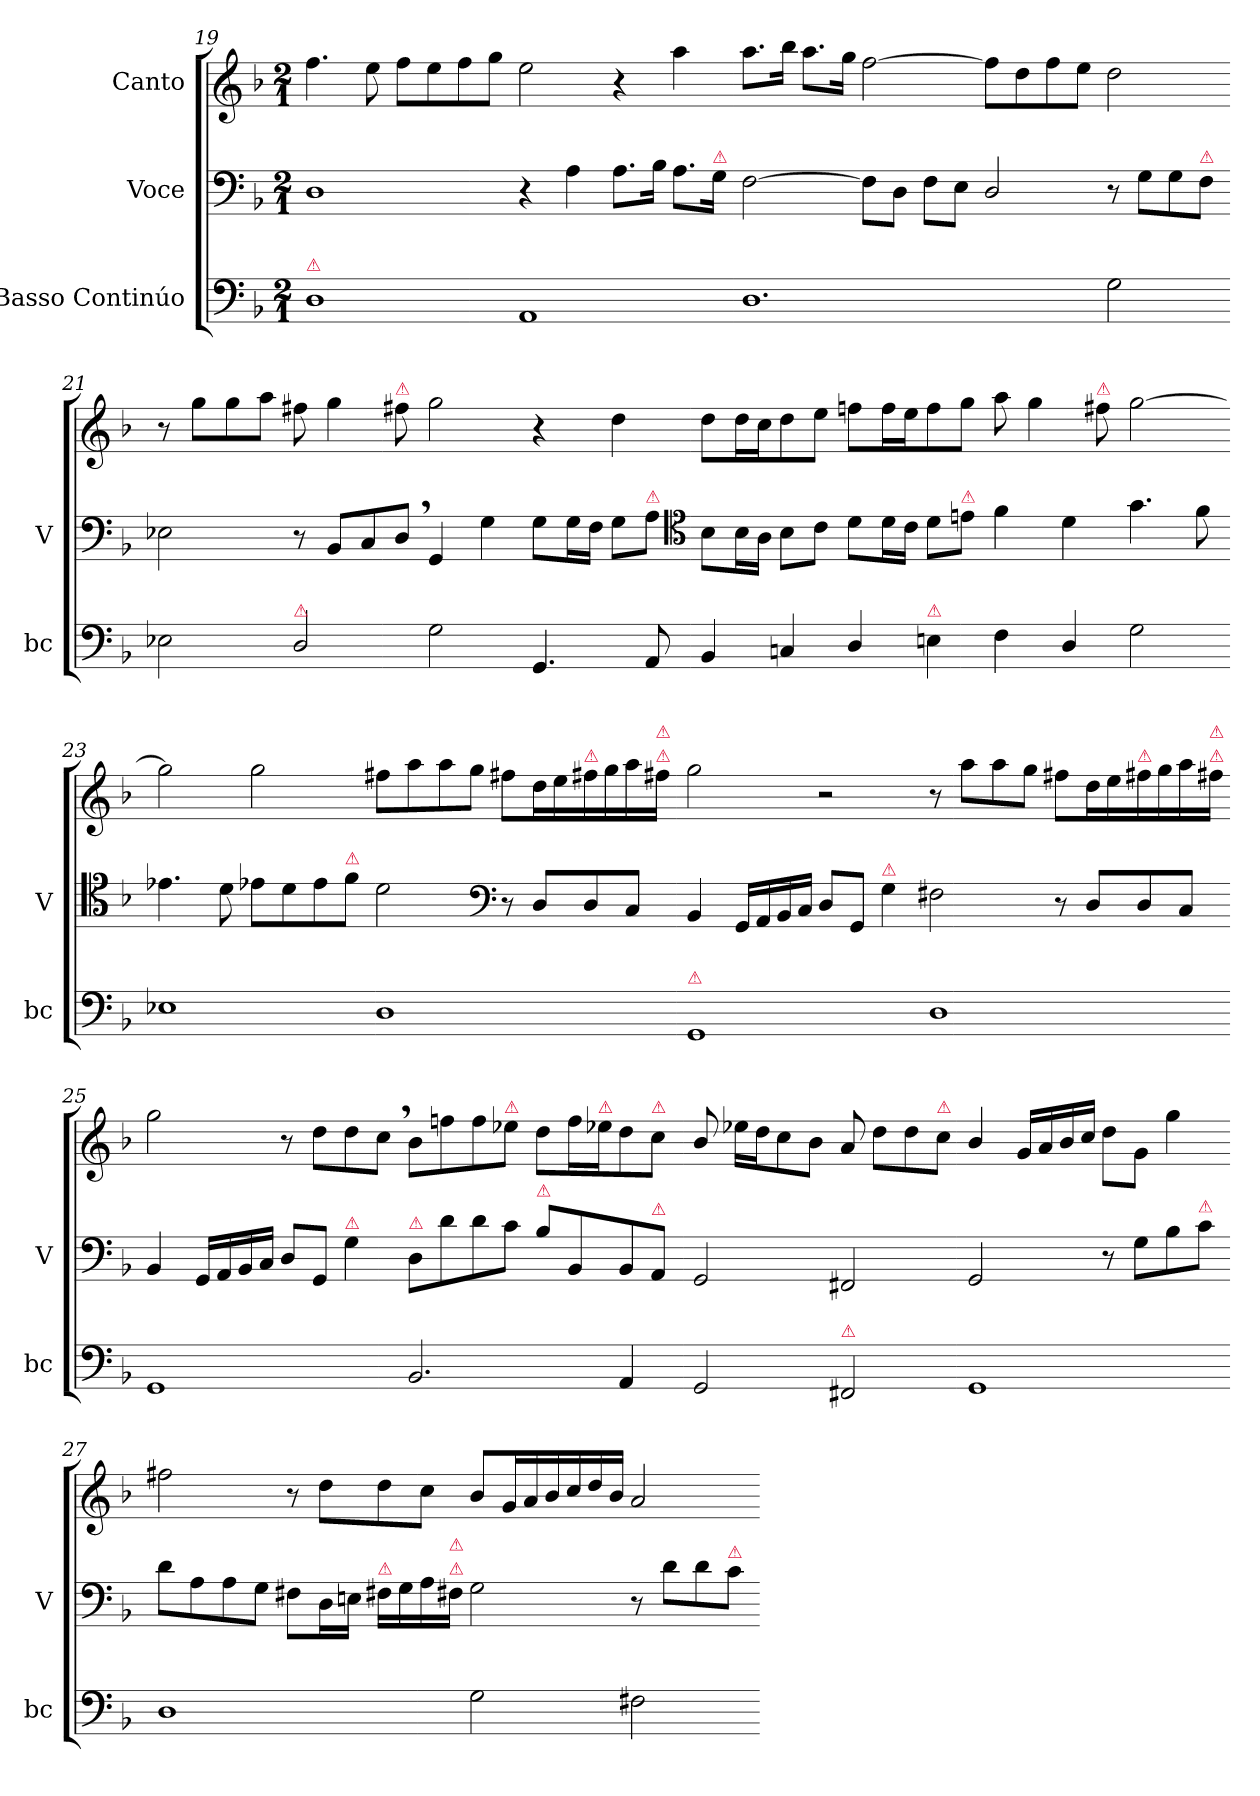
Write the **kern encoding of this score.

**kern	**kern	**kern
*part3	*part2	*part1
*staff3	*staff2	*staff1
*I"Basso Continúo	*I"Voce	*I"Canto
*I'bc	*I'V	*
*clefF4	*clefF4	*clefG2
*k[b-]	*k[b-]	*k[b-]
*M2/1	*M2/1	*M2/1
=19	=19	=19
!LO:TX:a:color=crimson:t=⚠	!	!
1D	1D	4.ff\
.	.	8ee\
.	.	8ff\L
.	.	8ee\
.	.	8ff\
.	.	8gg\J
1AA	4r	2ee\
.	4A\	.
.	8.A\L	4r
.	16B-\Jk	.
.	8.A\L	4aa\
!	!LO:TX:a:color=crimson:t=⚠	!
.	16G\Jk	.
=20-	=20-	=20-
1.D	[2F\	8.aa\L
.	.	16bb-\Jk
.	.	8.aa\L
.	.	16gg\Jk
.	8F\L]	[2ff\
.	8D\J	.
.	8F\L	.
.	8E\J	.
.	2D/	8ff\L]
.	.	8dd\
.	.	8ff\
.	.	8ee\J
2G\	8r	2dd\
.	8G\L	.
.	8G\	.
!	!LO:TX:a:color=crimson:t=⚠	!
.	8F\J	.
=21-	=21-	=21-
2E-X\	2E-X\	8r
.	.	8gg\L
.	.	8gg\
.	.	8aa\J
!LO:TX:a:color=crimson:t=⚠	!	!
2D/	8r	8ff#X\
.	8BB-/L	4gg\
.	8C/	.
!	!	!LO:TX:a:color=crimson:t=⚠
.	8D,</J	8ff#X\
2G\	4GG/	2gg\
.	4G\	.
4.GG/	8G\L	4r
.	16G\L	.
.	16F\JJ	.
.	8G\L	4dd\
!	!LO:TX:a:color=crimson:t=⚠	!
8AA/	8A\J	.
*	*clefC4	*
=22-	=22-	=22-
4BB-/	8B-\L	8dd\L
.	16B-\L	16dd\L
.	16A\JJ	16cc\J
4Cn/	8B-\L	8dd\
.	8c\J	8ee\J
4D/	8d\L	8ffn\L
.	16d\L	16ff\L
.	16c\JJ	16ee\J
!LO:TX:a:color=crimson:t=⚠	!	!
4En\	8d\L	8ff\
!	!LO:TX:a:color=crimson:t=⚠	!
.	8en\J	8gg\J
4F\	4f\	8aa\
.	.	4gg\
4D/	4d\	.
!	!	!LO:TX:a:color=crimson:t=⚠
.	.	8ff#X\
2G\	4.g\	[2gg\
.	8f\	.
=23-	=23-	=23-
1E-X	4.e-X\	2gg\]
.	8d\	.
.	8e-X\L	2gg\
.	8d\	.
.	8e-\	.
!	!LO:TX:a:color=crimson:t=⚠	!
.	8f\J	.
1D	2d\	8ff#X\L
.	.	8aa\
.	.	8aa\
.	.	8gg\J
*	*clefF4	*
.	8r	8ff#X\L
.	8D/L	16dd\L
.	.	16ee\
!	!	!LO:TX:a:color=crimson:t=⚠
.	8D/	16ff#X\
.	.	16gg\
.	8C/J	16aa\
!	!	!LO:TX:a:color=crimson:t=⚠
!	!	!LO:TX:a:color=crimson:t=⚠
.	.	16ff#X\JJ
=24-	=24-	=24-
!LO:TX:a:color=crimson:t=⚠	!	!
1GG	4BB-/	2gg\
.	16GG/LL	.
.	16AA/	.
.	16BB-/	.
.	16C/JJ	.
.	8D/L	2r
.	8GG/J	.
!	!LO:TX:a:color=crimson:t=⚠	!
.	4G\	.
1D	2F#X\	8r
.	.	8aa\L
.	.	8aa\
.	.	8gg\J
.	8r	8ff#X\L
.	8D/L	16dd\L
.	.	16ee\
!	!	!LO:TX:a:color=crimson:t=⚠
.	8D/	16ff#X\
.	.	16gg\
.	8C/J	16aa\
!	!	!LO:TX:a:color=crimson:t=⚠
!	!	!LO:TX:a:color=crimson:t=⚠
.	.	16ff#X\JJ
=25-	=25-	=25-
1GG	4BB-/	2gg\
.	16GG/LL	.
.	16AA/	.
.	16BB-/	.
.	16C/JJ	.
.	8D/L	8r
.	8GG/J	8dd\L
!	!LO:TX:a:color=crimson:t=⚠	!
.	4G\	8dd\
.	.	8cc,<\J
!	!LO:TX:a:color=crimson:t=⚠	!
2.BB-/	8D/L	8b-\L
.	8d\	8ffn\
.	8d\	8ff\
!	!	!LO:TX:a:color=crimson:t=⚠
.	8c\J	8ee-X\J
!	!LO:TX:a:color=crimson:t=⚠	!
.	8B-\L	8dd\L
.	8BB-/	16ff\L
!	!	!LO:TX:a:color=crimson:t=⚠
.	.	16ee-X\J
4AA/	8BB-/	8dd\
!	!	!LO:TX:a:color=crimson:t=⚠
!	!LO:TX:a:color=crimson:t=⚠	!
.	8AA/J	8cc\J
=26-	=26-	=26-
2GG/	2GG/	8b-/
.	.	16ee-X\LL
.	.	16dd\J
.	.	8cc\
.	.	8b-\J
!LO:TX:a:color=crimson:t=⚠	!	!
2FF#X/	2FF#X/	8a/
.	.	8dd\L
.	.	8dd\
!	!	!LO:TX:a:color=crimson:t=⚠
.	.	8cc\J
1GG	2GG/	4b-/
.	.	16g/LL
.	.	16a/
.	.	16b-/
.	.	16cc/JJ
.	8r	8dd\L
.	8G\L	8g\J
.	8B-\	4gg\
!	!LO:TX:a:color=crimson:t=⚠	!
.	8c\J	.
=27-	=27-	=27-
1D	8d\L	2ff#X\
.	8A\	.
.	8A\	.
.	8G\J	.
.	8F#X\L	8r
.	16D\L	8dd\L
.	16En\JJ	.
!	!LO:TX:a:color=crimson:t=⚠	!
.	16F#X\LL	8dd\
.	16G\	.
.	16A\	8cc\J
!	!LO:TX:a:color=crimson:t=⚠	!
!	!LO:TX:a:color=crimson:t=⚠	!
.	16F#X\JJ	.
2G\	2G\	8b-/L
.	.	16g/L
.	.	16a/
.	.	16b-/
.	.	16cc/
.	.	16dd/
.	.	16b-/JJ
2F#X\	8r	2a/
.	8d\L	.
.	8d\	.
!	!LO:TX:a:color=crimson:t=⚠	!
.	8c\J	.
=-	=-	=-
*-	*-	*-
